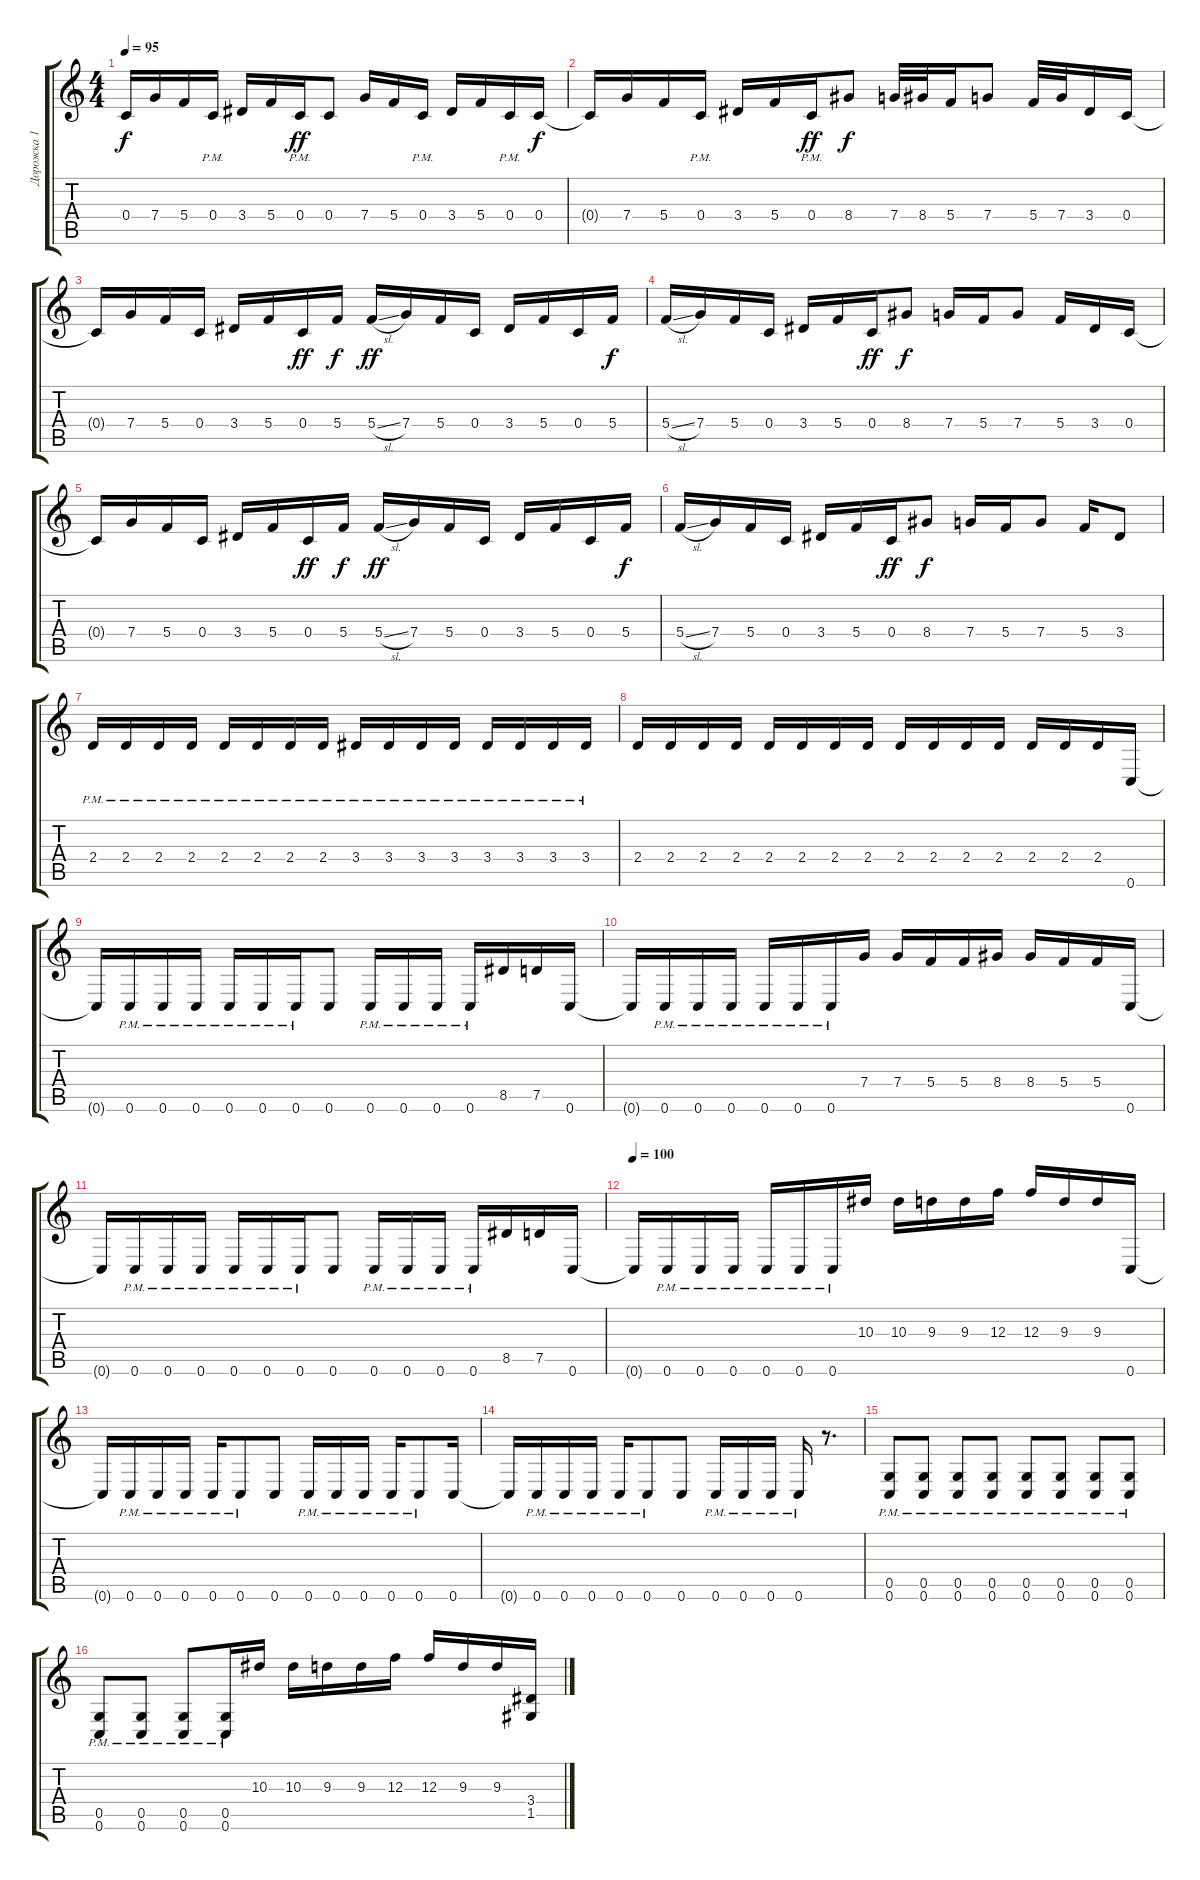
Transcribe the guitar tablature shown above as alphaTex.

\track ("Дорожка 1" "Дорожка 1") {instrument overdrivenguitar}
\staff {score tabs}
\tuning (D4 A3 F3 C3 G2 C2) {hide}
\ts (4 4)
\tempo 95
\clef g2
\ks c
0.4{t}.16{dy f} 7.4.16 5.4.16 0.4{pm}.16 3.4.16 5.4.16 0.4{pm}.16{dy ff} 0.4.8 7.4.16 5.4.16 0.4{pm}.16 3.4.16 5.4.16 0.4{pm}.16 0.4.16{dy f} |
0.4{t}.16 7.4.16 5.4.16 0.4{pm}.16 3.4.16 5.4.16 0.4{pm}.16{dy ff} 8.4.8{dy f} 7.4.32 8.4.32 5.4.16 7.4.8 5.4.32 7.4.32 3.4.16 0.4.16 |
0.4{t}.16 7.4.16 5.4.16 0.4.16 3.4.16 5.4.16 0.4.16{dy ff} 5.4.16{dy f} 5.4{sl}.16{dy ff} 7.4.16 5.4.16 0.4.16 3.4.16 5.4.16 0.4.16 5.4.16{dy f} |
5.4{sl}.16 7.4.16 5.4.16 0.4.16 3.4.16 5.4.16 0.4.16{dy ff} 8.4.8{dy f} 7.4.16 5.4.16 7.4.8 5.4.16 3.4.16 0.4.16 |
0.4{t}.16 7.4.16 5.4.16 0.4.16 3.4.16 5.4.16 0.4.16{dy ff} 5.4.16{dy f} 5.4{sl}.16{dy ff} 7.4.16 5.4.16 0.4.16 3.4.16 5.4.16 0.4.16 5.4.16{dy f} |
5.4{sl}.16 7.4.16 5.4.16 0.4.16 3.4.16 5.4.16 0.4.16{dy ff} 8.4.8{dy f} 7.4.16 5.4.16 7.4.8 5.4.16 3.4.8 |
2.4{pm}.16 2.4{pm}.16 2.4{pm}.16 2.4{pm}.16 2.4{pm}.16 2.4{pm}.16 2.4{pm}.16 2.4{pm}.16 3.4{pm}.16 3.4{pm}.16 3.4{pm}.16 3.4{pm}.16 3.4{pm}.16 3.4{pm}.16 3.4{pm}.16 3.4{pm}.16 |
2.4.16 2.4.16 2.4.16 2.4.16 2.4.16 2.4.16 2.4.16 2.4.16 2.4.16 2.4.16 2.4.16 2.4.16 2.4.16 2.4.16 2.4.16 0.6.16 |
0.6{t}.16 0.6{pm}.16 0.6{pm}.16 0.6{pm}.16 0.6{pm}.16 0.6{pm}.16 0.6{pm}.16 0.6.8 0.6{pm}.16 0.6{pm}.16 0.6{pm}.16 0.6{pm}.16 8.5.16 7.5.16 0.6.16 |
0.6{t}.16 0.6{pm}.16 0.6{pm}.16 0.6{pm}.16 0.6{pm}.16 0.6{pm}.16 0.6{pm}.16 7.4.16 7.4.16 5.4.16 5.4.16 8.4.16 8.4.16 5.4.16 5.4.16 0.6.16 |
0.6{t}.16 0.6{pm}.16 0.6{pm}.16 0.6{pm}.16 0.6{pm}.16 0.6{pm}.16 0.6{pm}.16 0.6.8 0.6{pm}.16 0.6{pm}.16 0.6{pm}.16 0.6{pm}.16 8.5.16 7.5.16 0.6.16 |
\tempo 100
0.6{t}.16 0.6{pm}.16 0.6{pm}.16 0.6{pm}.16 0.6{pm}.16 0.6{pm}.16 0.6{pm}.16 10.3.16 10.3.16 9.3.16 9.3.16 12.3.16 12.3.16 9.3.16 9.3.16 0.6.16 |
0.6{t}.16 0.6{pm}.16 0.6{pm}.16 0.6{pm}.16 0.6{pm}.16 0.6{pm}.8 0.6.8 0.6{pm}.16 0.6{pm}.16 0.6{pm}.16 0.6{pm}.16 0.6{pm}.8 0.6.16 |
0.6{t}.16 0.6{pm}.16 0.6{pm}.16 0.6{pm}.16 0.6{pm}.16 0.6{pm}.8 0.6.8 0.6{pm}.16 0.6{pm}.16 0.6{pm}.16 0.6{pm}.16 r.8{d} |
(0.5{pm} 0.6{pm}).8 (0.5{pm} 0.6{pm}).8 (0.5{pm} 0.6{pm}).8 (0.5{pm} 0.6{pm}).8 (0.5{pm} 0.6{pm}).8 (0.5{pm} 0.6{pm}).8 (0.5{pm} 0.6{pm}).8 (0.5{pm} 0.6{pm}).8 |
(0.5{pm} 0.6{pm}).8 (0.5{pm} 0.6{pm}).8 (0.5{pm} 0.6{pm}).8 (0.5{pm} 0.6{pm}).16 10.3.16 10.3.16 9.3.16 9.3.16 12.3.16 12.3.16 9.3.16 9.3.16 (3.4 1.5).16
